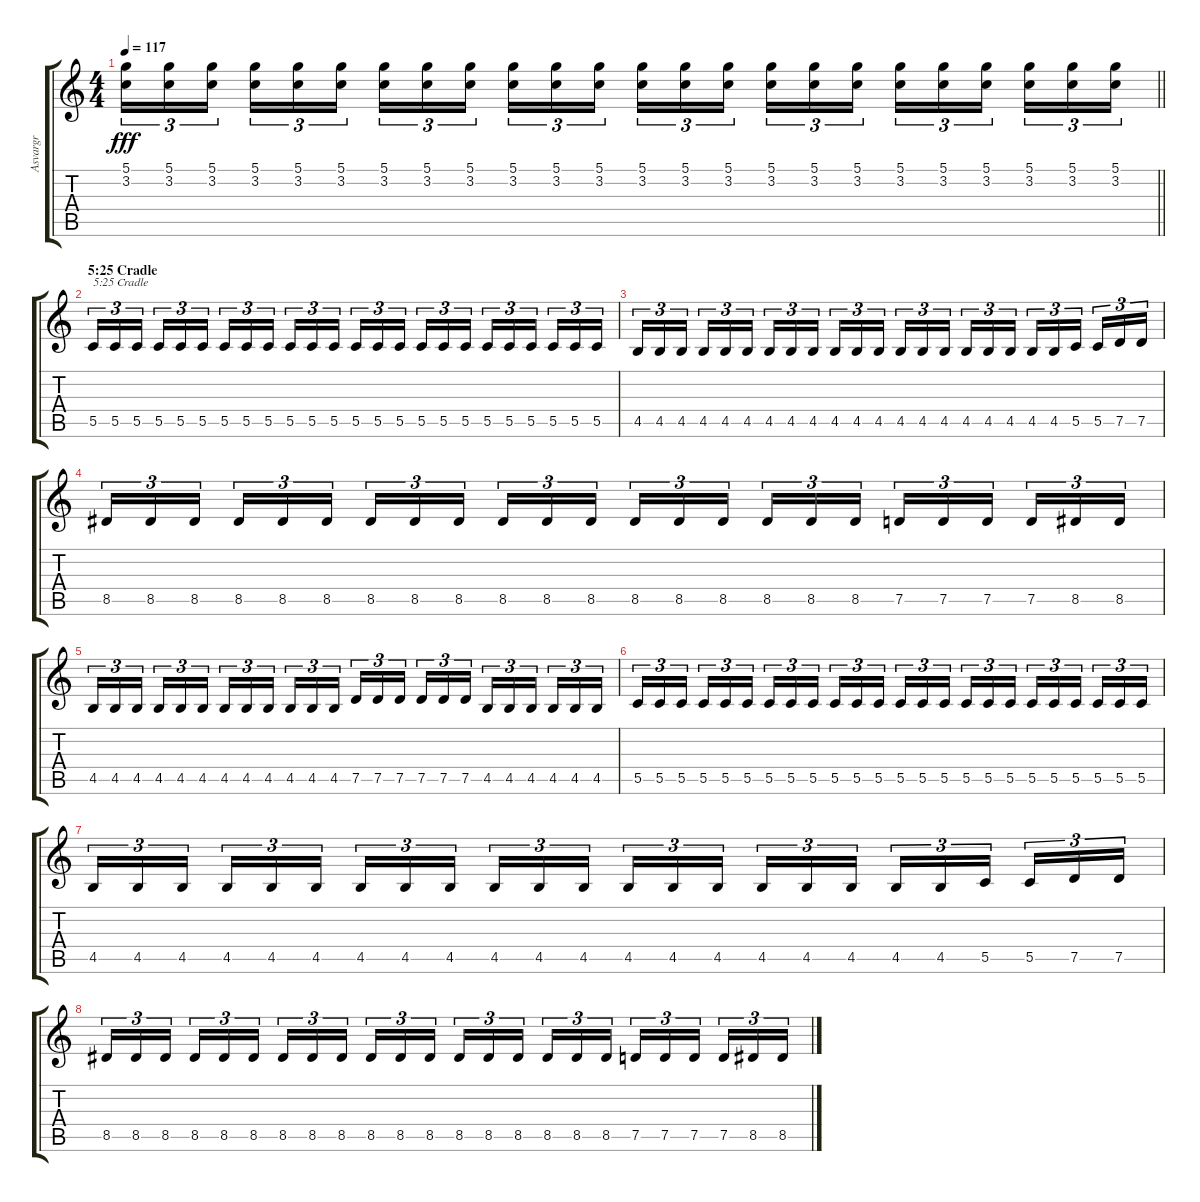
\track ("Asvargr" "Asvargr") {instrument overdrivenguitar}
\staff {score tabs}
\tuning (D4 A3 F3 C3 G2 D2) {hide}
\ts (4 4)
\tempo 117
\clef g2
\barLineRight lightlight
\ks c
(5.1 3.2).16{tu (3 2) dy fff} (5.1 3.2).16{tu (3 2)} (5.1 3.2).16{tu (3 2) beam splitsecondary} (5.1 3.2).16{tu (3 2)} (5.1 3.2).16{tu (3 2)} (5.1 3.2).16{tu (3 2)} (5.1 3.2).16{tu (3 2)} (5.1 3.2).16{tu (3 2)} (5.1 3.2).16{tu (3 2) beam splitsecondary} (5.1 3.2).16{tu (3 2)} (5.1 3.2).16{tu (3 2)} (5.1 3.2).16{tu (3 2)} (5.1 3.2).16{tu (3 2)} (5.1 3.2).16{tu (3 2)} (5.1 3.2).16{tu (3 2) beam splitsecondary} (5.1 3.2).16{tu (3 2)} (5.1 3.2).16{tu (3 2)} (5.1 3.2).16{tu (3 2)} (5.1 3.2).16{tu (3 2)} (5.1 3.2).16{tu (3 2)} (5.1 3.2).16{tu (3 2) beam splitsecondary} (5.1 3.2).16{tu (3 2)} (5.1 3.2).16{tu (3 2)} (5.1 3.2).16{tu (3 2)} |
\section ("" "5:25 Cradle")
5.5.16{tu (3 2) txt "5:25 Cradle"} 5.5.16{tu (3 2)} 5.5.16{tu (3 2) beam splitsecondary} 5.5.16{tu (3 2)} 5.5.16{tu (3 2)} 5.5.16{tu (3 2)} 5.5.16{tu (3 2)} 5.5.16{tu (3 2)} 5.5.16{tu (3 2) beam splitsecondary} 5.5.16{tu (3 2)} 5.5.16{tu (3 2)} 5.5.16{tu (3 2)} 5.5.16{tu (3 2)} 5.5.16{tu (3 2)} 5.5.16{tu (3 2) beam splitsecondary} 5.5.16{tu (3 2)} 5.5.16{tu (3 2)} 5.5.16{tu (3 2)} 5.5.16{tu (3 2)} 5.5.16{tu (3 2)} 5.5.16{tu (3 2) beam splitsecondary} 5.5.16{tu (3 2)} 5.5.16{tu (3 2)} 5.5.16{tu (3 2)} |
4.5.16{tu (3 2)} 4.5.16{tu (3 2)} 4.5.16{tu (3 2) beam splitsecondary} 4.5.16{tu (3 2)} 4.5.16{tu (3 2)} 4.5.16{tu (3 2)} 4.5.16{tu (3 2)} 4.5.16{tu (3 2)} 4.5.16{tu (3 2) beam splitsecondary} 4.5.16{tu (3 2)} 4.5.16{tu (3 2)} 4.5.16{tu (3 2)} 4.5.16{tu (3 2)} 4.5.16{tu (3 2)} 4.5.16{tu (3 2) beam splitsecondary} 4.5.16{tu (3 2)} 4.5.16{tu (3 2)} 4.5.16{tu (3 2)} 4.5.16{tu (3 2)} 4.5.16{tu (3 2)} 5.5.16{tu (3 2) beam splitsecondary} 5.5.16{tu (3 2)} 7.5.16{tu (3 2)} 7.5.16{tu (3 2)} |
8.5.16{tu (3 2)} 8.5.16{tu (3 2)} 8.5.16{tu (3 2) beam splitsecondary} 8.5.16{tu (3 2)} 8.5.16{tu (3 2)} 8.5.16{tu (3 2)} 8.5.16{tu (3 2)} 8.5.16{tu (3 2)} 8.5.16{tu (3 2) beam splitsecondary} 8.5.16{tu (3 2)} 8.5.16{tu (3 2)} 8.5.16{tu (3 2)} 8.5.16{tu (3 2)} 8.5.16{tu (3 2)} 8.5.16{tu (3 2) beam splitsecondary} 8.5.16{tu (3 2)} 8.5.16{tu (3 2)} 8.5.16{tu (3 2)} 7.5.16{tu (3 2)} 7.5.16{tu (3 2)} 7.5.16{tu (3 2) beam splitsecondary} 7.5.16{tu (3 2)} 8.5.16{tu (3 2)} 8.5.16{tu (3 2)} |
4.5.16{tu (3 2)} 4.5.16{tu (3 2)} 4.5.16{tu (3 2) beam splitsecondary} 4.5.16{tu (3 2)} 4.5.16{tu (3 2)} 4.5.16{tu (3 2)} 4.5.16{tu (3 2)} 4.5.16{tu (3 2)} 4.5.16{tu (3 2) beam splitsecondary} 4.5.16{tu (3 2)} 4.5.16{tu (3 2)} 4.5.16{tu (3 2)} 7.5.16{tu (3 2)} 7.5.16{tu (3 2)} 7.5.16{tu (3 2) beam splitsecondary} 7.5.16{tu (3 2)} 7.5.16{tu (3 2)} 7.5.16{tu (3 2)} 4.5.16{tu (3 2)} 4.5.16{tu (3 2)} 4.5.16{tu (3 2) beam splitsecondary} 4.5.16{tu (3 2)} 4.5.16{tu (3 2)} 4.5.16{tu (3 2)} |
5.5.16{tu (3 2)} 5.5.16{tu (3 2)} 5.5.16{tu (3 2) beam splitsecondary} 5.5.16{tu (3 2)} 5.5.16{tu (3 2)} 5.5.16{tu (3 2)} 5.5.16{tu (3 2)} 5.5.16{tu (3 2)} 5.5.16{tu (3 2) beam splitsecondary} 5.5.16{tu (3 2)} 5.5.16{tu (3 2)} 5.5.16{tu (3 2)} 5.5.16{tu (3 2)} 5.5.16{tu (3 2)} 5.5.16{tu (3 2) beam splitsecondary} 5.5.16{tu (3 2)} 5.5.16{tu (3 2)} 5.5.16{tu (3 2)} 5.5.16{tu (3 2)} 5.5.16{tu (3 2)} 5.5.16{tu (3 2) beam splitsecondary} 5.5.16{tu (3 2)} 5.5.16{tu (3 2)} 5.5.16{tu (3 2)} |
4.5.16{tu (3 2)} 4.5.16{tu (3 2)} 4.5.16{tu (3 2) beam splitsecondary} 4.5.16{tu (3 2)} 4.5.16{tu (3 2)} 4.5.16{tu (3 2)} 4.5.16{tu (3 2)} 4.5.16{tu (3 2)} 4.5.16{tu (3 2) beam splitsecondary} 4.5.16{tu (3 2)} 4.5.16{tu (3 2)} 4.5.16{tu (3 2)} 4.5.16{tu (3 2)} 4.5.16{tu (3 2)} 4.5.16{tu (3 2) beam splitsecondary} 4.5.16{tu (3 2)} 4.5.16{tu (3 2)} 4.5.16{tu (3 2)} 4.5.16{tu (3 2)} 4.5.16{tu (3 2)} 5.5.16{tu (3 2) beam splitsecondary} 5.5.16{tu (3 2)} 7.5.16{tu (3 2)} 7.5.16{tu (3 2)} |
8.5.16{tu (3 2)} 8.5.16{tu (3 2)} 8.5.16{tu (3 2) beam splitsecondary} 8.5.16{tu (3 2)} 8.5.16{tu (3 2)} 8.5.16{tu (3 2)} 8.5.16{tu (3 2)} 8.5.16{tu (3 2)} 8.5.16{tu (3 2) beam splitsecondary} 8.5.16{tu (3 2)} 8.5.16{tu (3 2)} 8.5.16{tu (3 2)} 8.5.16{tu (3 2)} 8.5.16{tu (3 2)} 8.5.16{tu (3 2) beam splitsecondary} 8.5.16{tu (3 2)} 8.5.16{tu (3 2)} 8.5.16{tu (3 2)} 7.5.16{tu (3 2)} 7.5.16{tu (3 2)} 7.5.16{tu (3 2) beam splitsecondary} 7.5.16{tu (3 2)} 8.5.16{tu (3 2)} 8.5.16{tu (3 2)}
